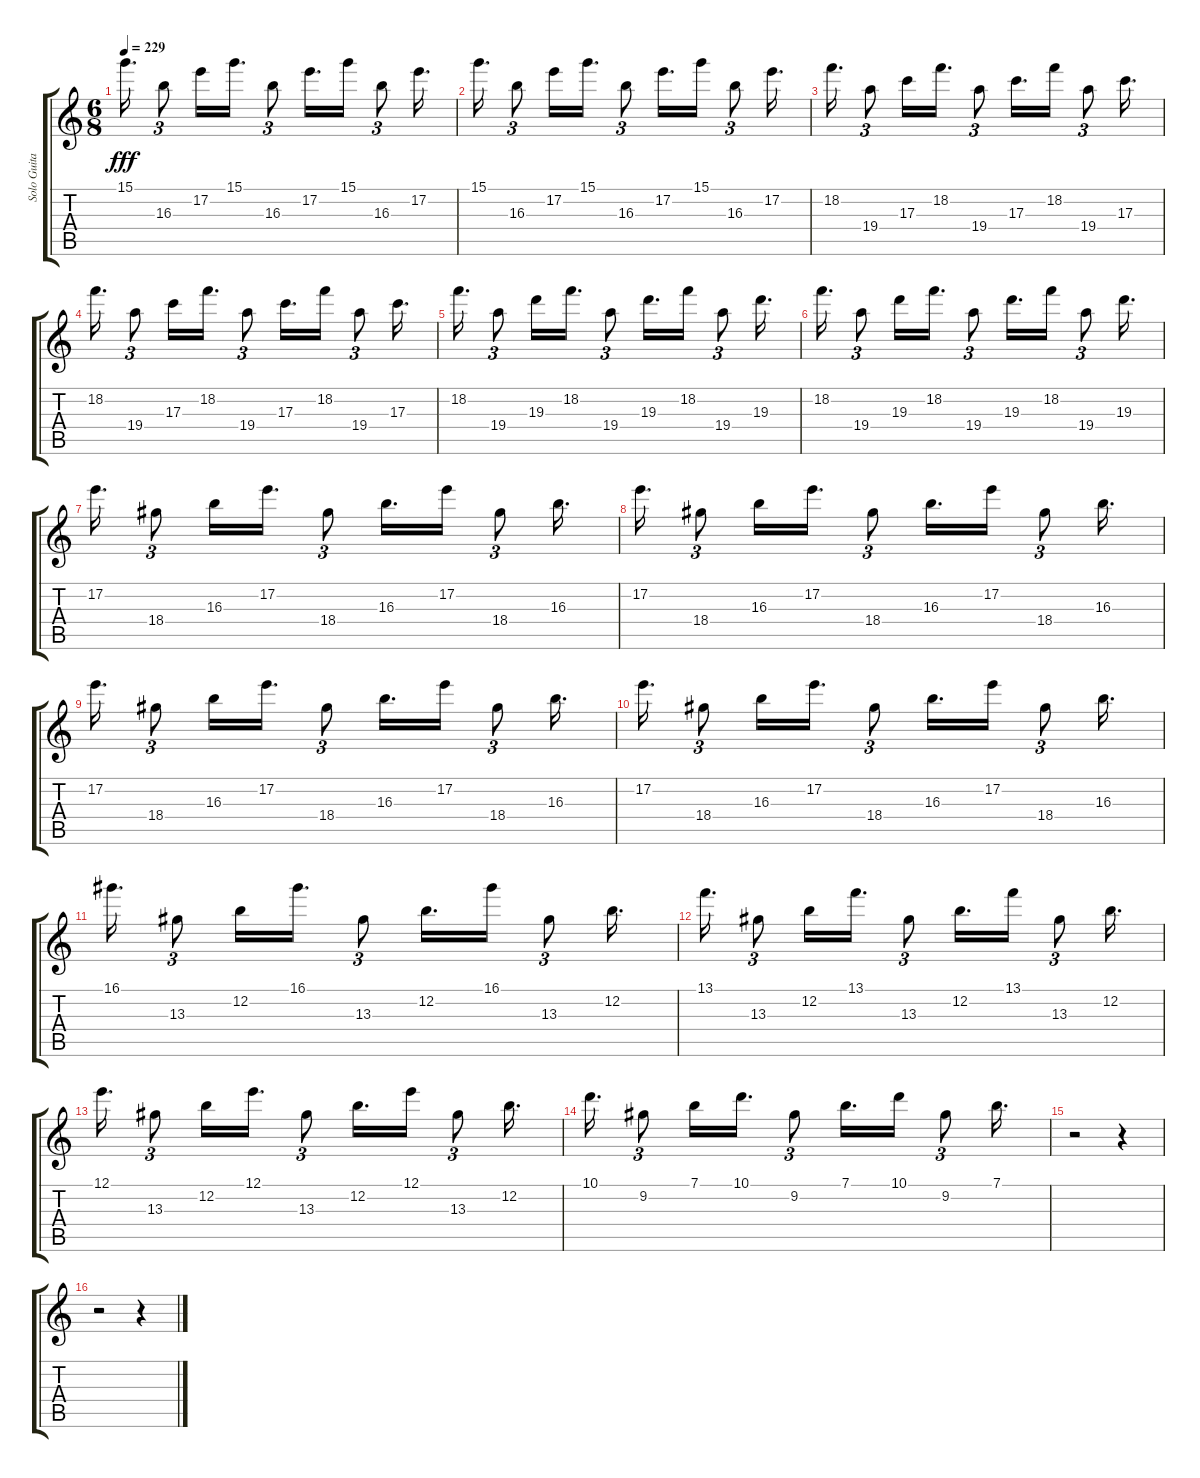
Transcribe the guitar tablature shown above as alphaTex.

\track ("Solo Guitar3" "Solo Guita") {instrument overdrivenguitar}
\staff {score tabs}
\tuning (E4 B3 G3 D3 A2 E2) {hide}
\ts (6 8)
\tempo 229
\clef g2
\ks c
15.1.16{d dy fff} 16.3.8{tu (3 2)} 17.2.16 15.1.16{d} 16.3.8{tu (3 2)} 17.2.16{d} 15.1.16 16.3.8{tu (3 2)} 17.2.16{d} |
15.1.16{d} 16.3.8{tu (3 2)} 17.2.16 15.1.16{d} 16.3.8{tu (3 2)} 17.2.16{d} 15.1.16 16.3.8{tu (3 2)} 17.2.16{d} |
18.2.16{d} 19.4.8{tu (3 2)} 17.3.16 18.2.16{d} 19.4.8{tu (3 2)} 17.3.16{d} 18.2.16 19.4.8{tu (3 2)} 17.3.16{d} |
18.2.16{d} 19.4.8{tu (3 2)} 17.3.16 18.2.16{d} 19.4.8{tu (3 2)} 17.3.16{d} 18.2.16 19.4.8{tu (3 2)} 17.3.16{d} |
18.2.16{d} 19.4.8{tu (3 2)} 19.3.16 18.2.16{d} 19.4.8{tu (3 2)} 19.3.16{d} 18.2.16 19.4.8{tu (3 2)} 19.3.16{d} |
18.2.16{d} 19.4.8{tu (3 2)} 19.3.16 18.2.16{d} 19.4.8{tu (3 2)} 19.3.16{d} 18.2.16 19.4.8{tu (3 2)} 19.3.16{d} |
17.2.16{d} 18.4.8{tu (3 2)} 16.3.16 17.2.16{d} 18.4.8{tu (3 2)} 16.3.16{d} 17.2.16 18.4.8{tu (3 2)} 16.3.16{d} |
17.2.16{d} 18.4.8{tu (3 2)} 16.3.16 17.2.16{d} 18.4.8{tu (3 2)} 16.3.16{d} 17.2.16 18.4.8{tu (3 2)} 16.3.16{d} |
17.2.16{d} 18.4.8{tu (3 2)} 16.3.16 17.2.16{d} 18.4.8{tu (3 2)} 16.3.16{d} 17.2.16 18.4.8{tu (3 2)} 16.3.16{d} |
17.2.16{d} 18.4.8{tu (3 2)} 16.3.16 17.2.16{d} 18.4.8{tu (3 2)} 16.3.16{d} 17.2.16 18.4.8{tu (3 2)} 16.3.16{d} |
16.1.16{d} 13.3.8{tu (3 2)} 12.2.16 16.1.16{d} 13.3.8{tu (3 2)} 12.2.16{d} 16.1.16 13.3.8{tu (3 2)} 12.2.16{d} |
13.1.16{d} 13.3.8{tu (3 2)} 12.2.16 13.1.16{d} 13.3.8{tu (3 2)} 12.2.16{d} 13.1.16 13.3.8{tu (3 2)} 12.2.16{d} |
12.1.16{d} 13.3.8{tu (3 2)} 12.2.16 12.1.16{d} 13.3.8{tu (3 2)} 12.2.16{d} 12.1.16 13.3.8{tu (3 2)} 12.2.16{d} |
10.1.16{d} 9.2.8{tu (3 2)} 7.1.16 10.1.16{d} 9.2.8{tu (3 2)} 7.1.16{d} 10.1.16 9.2.8{tu (3 2)} 7.1.16{d} |
r.2 r.4 |
r.2 r.4
